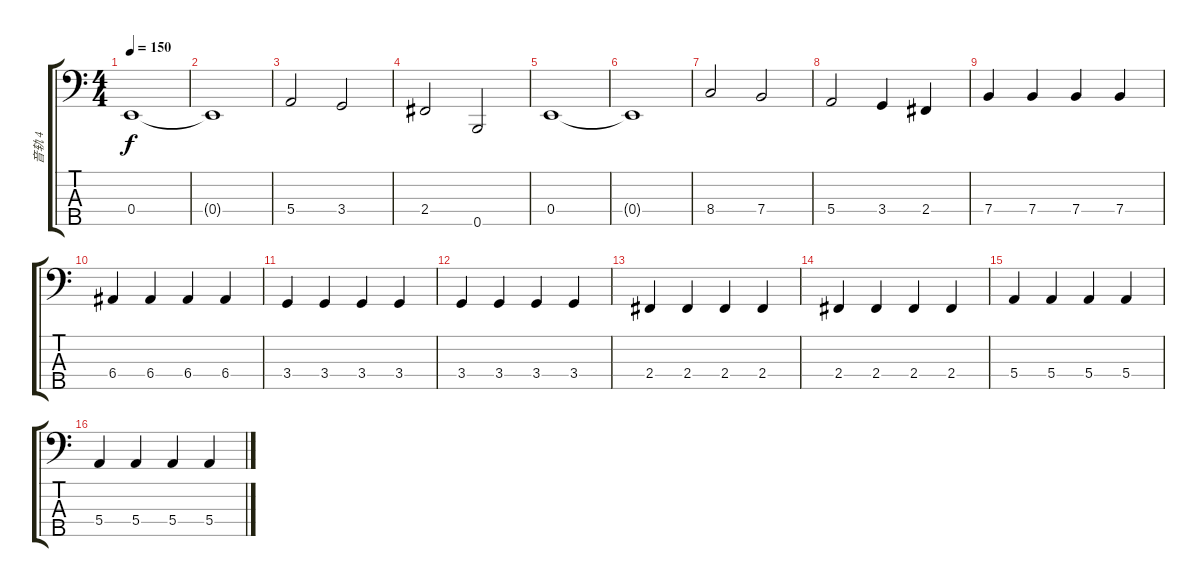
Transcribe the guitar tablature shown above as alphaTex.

\track ("音轨 4" "音轨 4") {instrument electricbassfinger}
\staff {score tabs}
\tuning (G2 D2 A1 E1 B0) {hide}
\ts (4 4)
\tempo 150
\clef f4
\ks c
0.4.1{dy f} |
0.4{t}.1 |
5.4.2 3.4.2 |
2.4.2 0.5.2 |
0.4.1 |
0.4{t}.1 |
8.4.2 7.4.2 |
5.4.2 3.4.4 2.4.4 |
7.4.4 7.4.4 7.4.4 7.4.4 |
6.4.4 6.4.4 6.4.4 6.4.4 |
3.4.4 3.4.4 3.4.4 3.4.4 |
3.4.4 3.4.4 3.4.4 3.4.4 |
2.4.4 2.4.4 2.4.4 2.4.4 |
2.4.4 2.4.4 2.4.4 2.4.4 |
5.4.4 5.4.4 5.4.4 5.4.4 |
5.4.4 5.4.4 5.4.4 5.4.4
